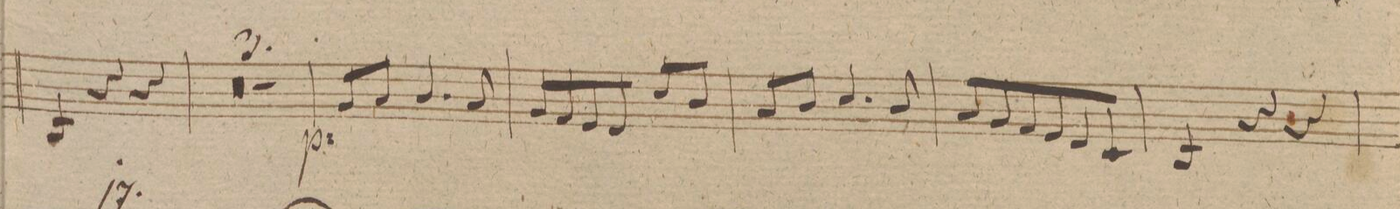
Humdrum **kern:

**kern	**dynam
*I"Clarinetto 2do in A	*
*clefG2	*
*k[f#c#g#d#]	*
*M3/4	*
4G#	.
4r	.
4r	.
=160	=160
1.r	.
=161	=161
=162	=162
2.r	.
=163	=163
8eL	p
8f#J	.
4.g#/	.
8f#	.
=164	=164
8eL	.
8d#	.
8c#	.
8BJ	.
8aL/	.
8g#J	.
=165	=165
8f#L	.
8g#J	.
4.a/	.
8g#/	.
=166	=166
8f#L	.
8e	.
8d#	.
8c#	.
8B	.
8AJ	.
=167	=167
4G#	.
4r	.
4r	.
=168	=168
*-	*-
